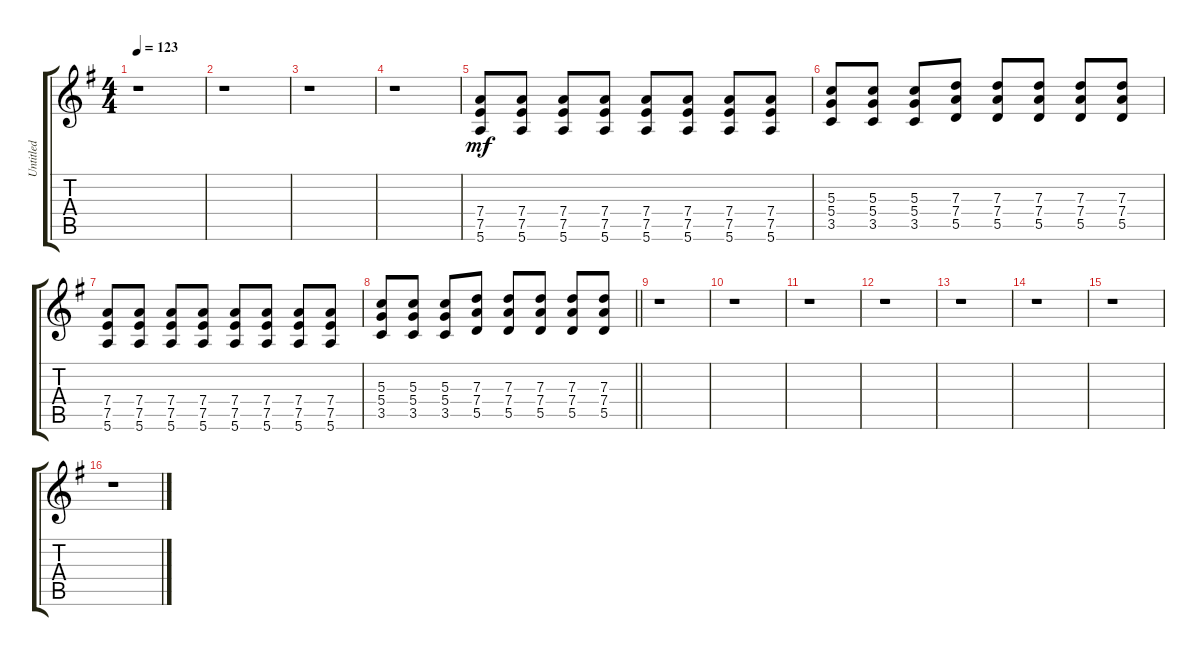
\track ("Untitled" "Untitled") {instrument distortionguitar}
\staff {score tabs}
\tuning (E4 B3 G3 D3 A2 E2) {hide}
\ts (4 4)
\tempo 123
\clef g2
\ks g
r.1{dy mf instrument distortionguitar} |
r.1 |
r.1 |
r.1 |
(7.4 7.5 5.6).8 (7.4 7.5 5.6).8 (7.4 7.5 5.6).8 (7.4 7.5 5.6).8 (7.4 7.5 5.6).8 (7.4 7.5 5.6).8 (7.4 7.5 5.6).8 (7.4 7.5 5.6).8 |
(5.3 5.4 3.5).8 (5.3 5.4 3.5).8 (5.3 5.4 3.5).8 (7.3 7.4 5.5).8 (7.3 7.4 5.5).8 (7.3 7.4 5.5).8 (7.3 7.4 5.5).8 (7.3 7.4 5.5).8 |
(7.4 7.5 5.6).8 (7.4 7.5 5.6).8 (7.4 7.5 5.6).8 (7.4 7.5 5.6).8 (7.4 7.5 5.6).8 (7.4 7.5 5.6).8 (7.4 7.5 5.6).8 (7.4 7.5 5.6).8 |
\barLineRight lightlight
(5.3 5.4 3.5).8 (5.3 5.4 3.5).8 (5.3 5.4 3.5).8 (7.3 7.4 5.5).8 (7.3 7.4 5.5).8 (7.3 7.4 5.5).8 (7.3 7.4 5.5).8 (7.3 7.4 5.5).8 |
r.1 |
r.1 |
r.1 |
r.1 |
r.1 |
r.1 |
r.1 |
r.1
